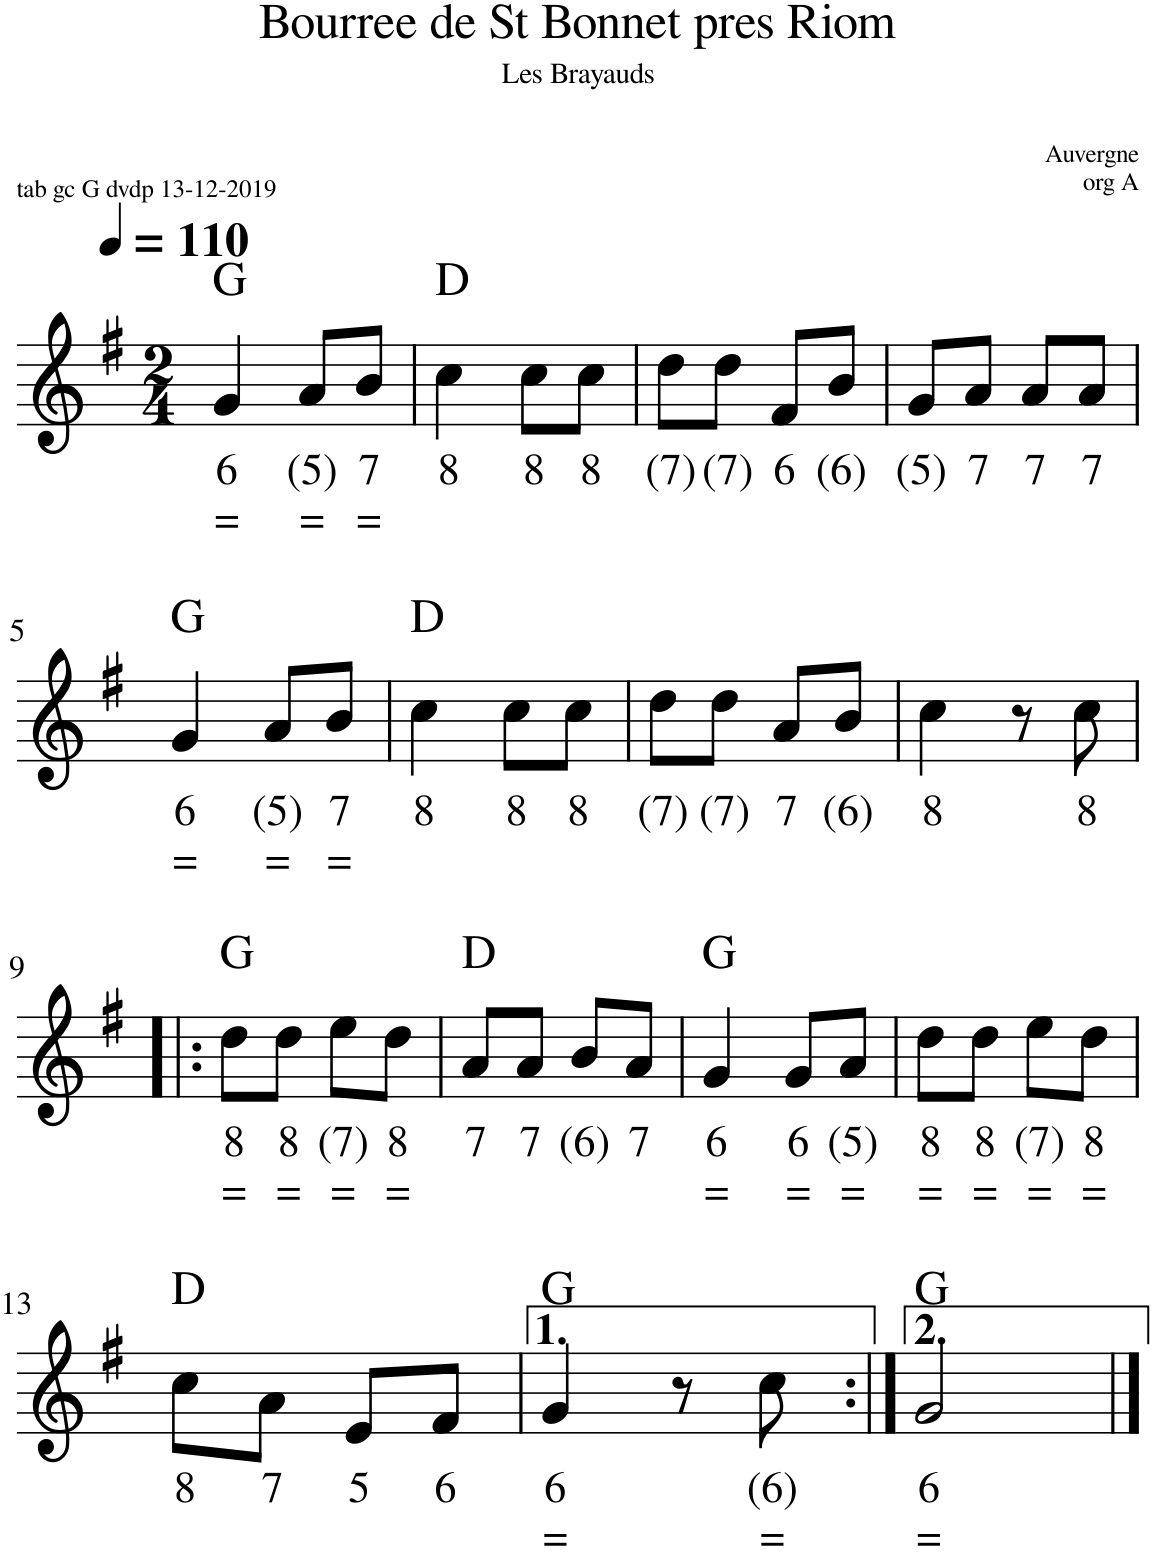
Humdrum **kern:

**kern	**text	**text	**harte
*part1	*part1	*part1	*part1
*staff1	*staff1	*staff1	*
*I"Hobo	*	*	*
*clefG2	*	*	*
*k[f#]	*	*	*
*M2/4	*	*	*
*MM110	*	*	*
=1	=1	=1	=1
!	!LO:LY:b	!LO:LY:b	!
4g/	6	=	G:maj
!	!LO:LY:b	!LO:LY:b	!
8a/L	(5)	=	.
!	!LO:LY:b	!LO:LY:b	!
8b/J	7	=	.
=2	=2	=2	=2
!	!LO:LY:b	!	!
4cc\	8	.	D:maj
!	!LO:LY:b	!	!
8cc\L	8	.	.
!	!LO:LY:b	!	!
8cc\J	8	.	.
=3	=3	=3	=3
!	!LO:LY:b	!	!
8dd\L	(7)	.	.
!	!LO:LY:b	!	!
8dd\J	(7)	.	.
!	!LO:LY:b	!	!
8f#/L	6	.	.
!	!LO:LY:b	!	!
8b/J	(6)	.	.
=4	=4	=4	=4
!	!LO:LY:b	!	!
8g/L	(5)	.	.
!	!LO:LY:b	!	!
8a/J	7	.	.
!	!LO:LY:b	!	!
8a/L	7	.	.
!	!LO:LY:b	!	!
8a/J	7	.	.
!!LO:LB:g=z
=5	=5	=5	=5
!	!LO:LY:b	!LO:LY:b	!
4g/	6	=	G:maj
!	!LO:LY:b	!LO:LY:b	!
8a/L	(5)	=	.
!	!LO:LY:b	!LO:LY:b	!
8b/J	7	=	.
=6	=6	=6	=6
!	!LO:LY:b	!	!
4cc\	8	.	D:maj
!	!LO:LY:b	!	!
8cc\L	8	.	.
!	!LO:LY:b	!	!
8cc\J	8	.	.
=7	=7	=7	=7
!	!LO:LY:b	!	!
8dd\L	(7)	.	.
!	!LO:LY:b	!	!
8dd\J	(7)	.	.
!	!LO:LY:b	!	!
8a/L	7	.	.
!	!LO:LY:b	!	!
8b/J	(6)	.	.
=8	=8	=8	=8
!	!LO:LY:b	!	!
4cc\	8	.	.
8r	.	.	.
!	!LO:LY:b	!	!
8cc\	8	.	.
!!LO:LB:g=z
=9!|:	=9!|:	=9!|:	=9!|:
!	!LO:LY:b	!LO:LY:b	!
8dd\L	8	=	G:maj
!	!LO:LY:b	!LO:LY:b	!
8dd\J	8	=	.
!	!LO:LY:b	!LO:LY:b	!
8ee\L	(7)	=	.
!	!LO:LY:b	!LO:LY:b	!
8dd\J	8	=	.
=10	=10	=10	=10
!	!LO:LY:b	!	!
8a/L	7	.	D:maj
!	!LO:LY:b	!	!
8a/J	7	.	.
!	!LO:LY:b	!	!
8b/L	(6)	.	.
!	!LO:LY:b	!	!
8a/J	7	.	.
=11	=11	=11	=11
!	!LO:LY:b	!LO:LY:b	!
4g/	6	=	G:maj
!	!LO:LY:b	!LO:LY:b	!
8g/L	6	=	.
!	!LO:LY:b	!LO:LY:b	!
8a/J	(5)	=	.
=12	=12	=12	=12
!	!LO:LY:b	!LO:LY:b	!
8dd\L	8	=	.
!	!LO:LY:b	!LO:LY:b	!
8dd\J	8	=	.
!	!LO:LY:b	!LO:LY:b	!
8ee\L	(7)	=	.
!	!LO:LY:b	!LO:LY:b	!
8dd\J	8	=	.
!!LO:LB:g=z
=13	=13	=13	=13
!	!LO:LY:b	!	!
8cc\L	8	.	D:maj
!	!LO:LY:b	!	!
8a\J	7	.	.
!	!LO:LY:b	!	!
8e/L	5	.	.
!	!LO:LY:b	!	!
8f#/J	6	.	.
=14	=14	=14	=14
!	!LO:LY:b	!LO:LY:b	!
4g/	6	=	G:maj
8r	.	.	.
!	!LO:LY:b	!LO:LY:b	!
8cc\	(6)	=	.
=15:|!	=15:|!	=15:|!	=15:|!
!	!LO:LY:b	!LO:LY:b	!
2g/	6	=	G:maj
==	==	==	==
*-	*-	*-	*-
